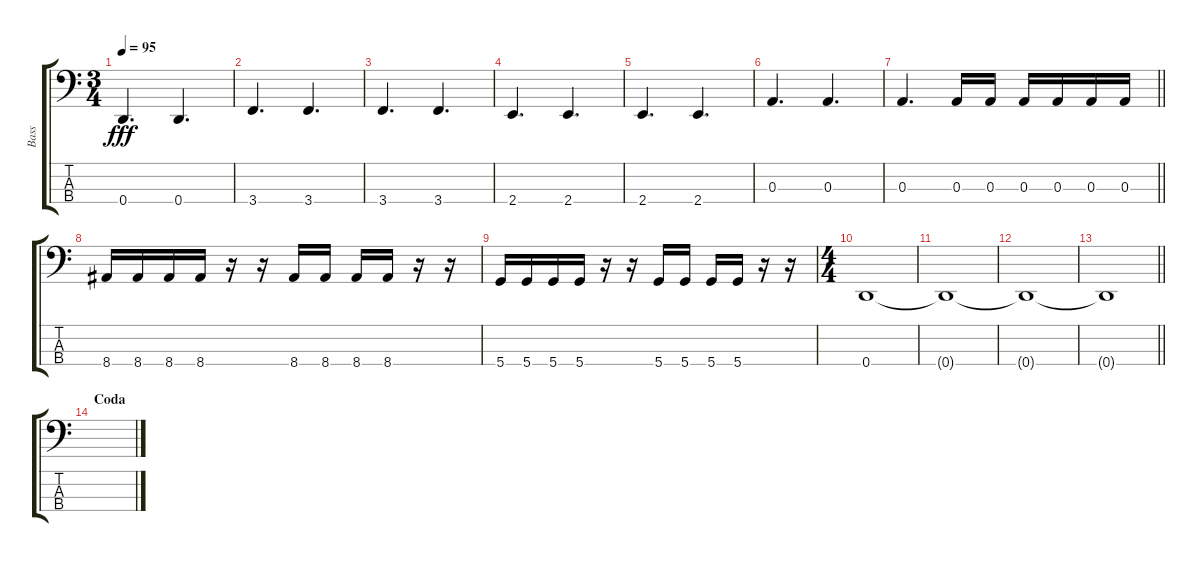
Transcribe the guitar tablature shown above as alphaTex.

\track ("Bass" "Bass") {instrument electricbasspick}
\staff {score tabs}
\tuning (G2 D2 A1 D1) {hide}
\ts (3 4)
\tempo 95
\clef f4
\ks c
0.4.4{d dy fff} 0.4.4{d} |
3.4.4{d} 3.4.4{d} |
3.4.4{d} 3.4.4{d} |
2.4.4{d} 2.4.4{d} |
2.4.4{d} 2.4.4{d} |
0.3.4{d} 0.3.4{d} |
\barLineRight lightlight
0.3.4{d} 0.3.16 0.3.16 0.3.16 0.3.16 0.3.16 0.3.16 |
8.4.16 8.4.16 8.4.16 8.4.16 r.16 r.16 8.4.16 8.4.16 8.4.16 8.4.16 r.16 r.16 |
5.4.16 5.4.16 5.4.16 5.4.16 r.16 r.16 5.4.16 5.4.16 5.4.16 5.4.16 r.16 r.16 |
\ts (4 4)
0.4.1 |
0.4{t}.1 |
0.4{t}.1 |
\barLineRight lightlight
0.4{t}.1 |
\section ("" "Coda")
